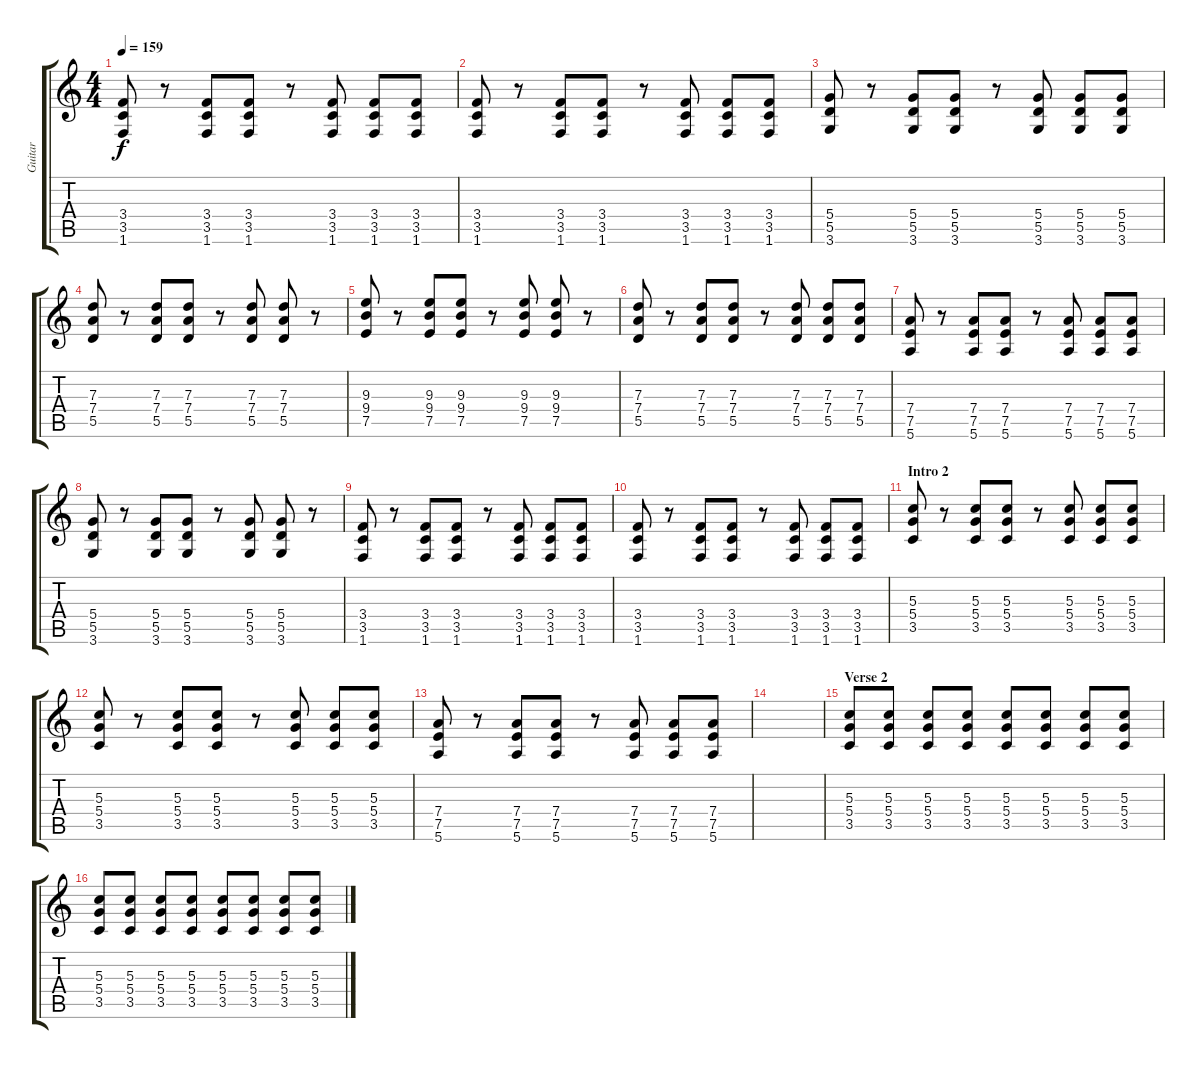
\track ("Guitar" "Guitar") {instrument acousticguitarsteel}
\staff {score tabs}
\tuning (E4 B3 G3 D3 A2 E2) {hide}
\ts (4 4)
\tempo 159
\clef g2
\ks c
(3.4 3.5 1.6).8{dy f} r.8 (3.4 3.5 1.6).8 (3.4 3.5 1.6).8 r.8 (3.4 3.5 1.6).8 (3.4 3.5 1.6).8 (3.4 3.5 1.6).8 |
(3.4 3.5 1.6).8 r.8 (3.4 3.5 1.6).8 (3.4 3.5 1.6).8 r.8 (3.4 3.5 1.6).8 (3.4 3.5 1.6).8 (3.4 3.5 1.6).8 |
(5.4 5.5 3.6).8{instrument acousticguitarsteel} r.8 (5.4 5.5 3.6).8 (5.4 5.5 3.6).8 r.8 (5.4 5.5 3.6).8 (5.4 5.5 3.6).8 (5.4 5.5 3.6).8 |
(7.3 7.4 5.5).8 r.8 (7.3 7.4 5.5).8 (7.3 7.4 5.5).8 r.8 (7.3 7.4 5.5).8 (7.3 7.4 5.5).8 r.8 |
(9.3 9.4 7.5).8 r.8 (9.3 9.4 7.5).8 (9.3 9.4 7.5).8 r.8 (9.3 9.4 7.5).8 (9.3 9.4 7.5).8 r.8 |
(7.3 7.4 5.5).8 r.8 (7.3 7.4 5.5).8 (7.3 7.4 5.5).8 r.8 (7.3 7.4 5.5).8 (7.3 7.4 5.5).8 (7.3 7.4 5.5).8 |
(7.4 7.5 5.6).8 r.8 (7.4 7.5 5.6).8 (7.4 7.5 5.6).8 r.8 (7.4 7.5 5.6).8 (7.4 7.5 5.6).8 (7.4 7.5 5.6).8 |
(5.4 5.5 3.6).8 r.8 (5.4 5.5 3.6).8 (5.4 5.5 3.6).8 r.8 (5.4 5.5 3.6).8 (5.4 5.5 3.6).8 r.8 |
(3.4 3.5 1.6).8 r.8 (3.4 3.5 1.6).8 (3.4 3.5 1.6).8 r.8 (3.4 3.5 1.6).8 (3.4 3.5 1.6).8 (3.4 3.5 1.6).8 |
(3.4 3.5 1.6).8 r.8 (3.4 3.5 1.6).8 (3.4 3.5 1.6).8 r.8 (3.4 3.5 1.6).8 (3.4 3.5 1.6).8 (3.4 3.5 1.6).8 |
\section ("" "Intro 2")
(5.3 5.4 3.5).8{instrument acousticguitarsteel} r.8 (5.3 5.4 3.5).8 (5.3 5.4 3.5).8 r.8 (5.3 5.4 3.5).8 (5.3 5.4 3.5).8 (5.3 5.4 3.5).8 |
(5.3 5.4 3.5).8 r.8 (5.3 5.4 3.5).8 (5.3 5.4 3.5).8 r.8 (5.3 5.4 3.5).8 (5.3 5.4 3.5).8 (5.3 5.4 3.5).8 |
(7.4 7.5 5.6).8 r.8 (7.4 7.5 5.6).8 (7.4 7.5 5.6).8 r.8 (7.4 7.5 5.6).8 (7.4 7.5 5.6).8 (7.4 7.5 5.6).8 |
|
\section ("" "Verse 2")
(5.3 5.4 3.5).8 (5.3 5.4 3.5).8 (5.3 5.4 3.5).8 (5.3 5.4 3.5).8 (5.3 5.4 3.5).8 (5.3 5.4 3.5).8 (5.3 5.4 3.5).8 (5.3 5.4 3.5).8 |
(5.3 5.4 3.5).8 (5.3 5.4 3.5).8 (5.3 5.4 3.5).8 (5.3 5.4 3.5).8 (5.3 5.4 3.5).8 (5.3 5.4 3.5).8 (5.3 5.4 3.5).8 (5.3 5.4 3.5).8
